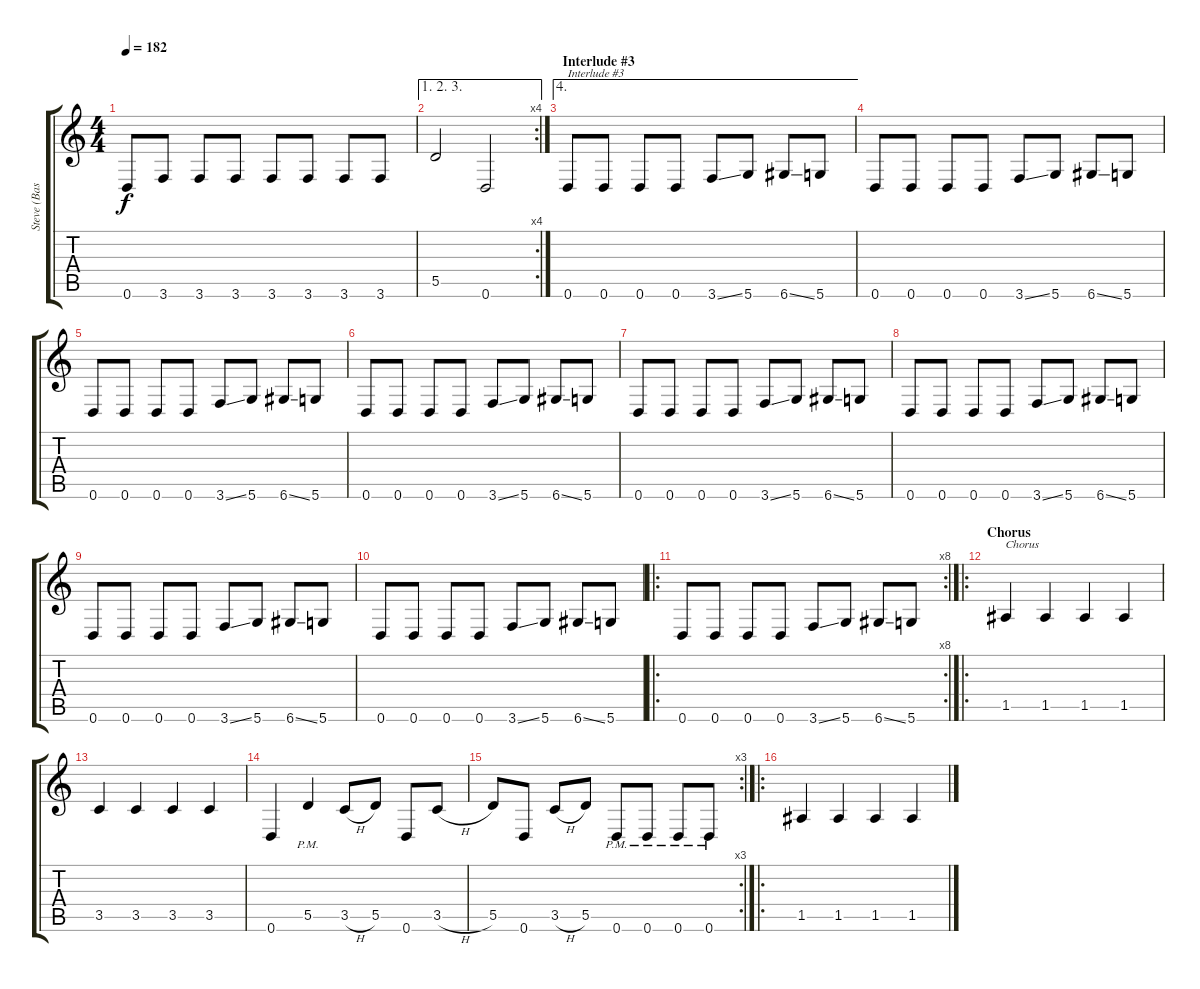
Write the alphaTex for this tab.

\track ("Steve (Bass)" "Steve (Bas") {instrument acousticbass}
\staff {score tabs}
\tuning (E4 B3 G3 D3 A2 D2) {hide}
\ts (4 4)
\tempo 182
\clef g2
\ks c
0.6.8{dy f} 3.6.8 3.6.8 3.6.8 3.6.8 3.6.8 3.6.8 3.6.8 |
\ae (1 2 3)
\rc 4
5.5.2 0.6.2 |
\ae 4
\section ("" "Interlude #3")
0.6.8{txt "Interlude #3"} 0.6.8 0.6.8 0.6.8 3.6{ss}.8 5.6.8 6.6{ss}.8 5.6.8 |
0.6.8 0.6.8 0.6.8 0.6.8 3.6{ss}.8 5.6.8 6.6{ss}.8 5.6.8 |
0.6.8 0.6.8 0.6.8 0.6.8 3.6{ss}.8 5.6.8 6.6{ss}.8 5.6.8 |
0.6.8 0.6.8 0.6.8 0.6.8 3.6{ss}.8 5.6.8 6.6{ss}.8 5.6.8 |
0.6.8 0.6.8 0.6.8 0.6.8 3.6{ss}.8 5.6.8 6.6{ss}.8 5.6.8 |
0.6.8 0.6.8 0.6.8 0.6.8 3.6{ss}.8 5.6.8 6.6{ss}.8 5.6.8 |
0.6.8 0.6.8 0.6.8 0.6.8 3.6{ss}.8 5.6.8 6.6{ss}.8 5.6.8 |
0.6.8 0.6.8 0.6.8 0.6.8 3.6{ss}.8 5.6.8 6.6{ss}.8 5.6.8 |
\ro
\rc 8
0.6.8 0.6.8 0.6.8 0.6.8 3.6{ss}.8 5.6.8 6.6{ss}.8 5.6.8 |
\ro
\section ("" "Chorus")
1.5.4{txt "Chorus"} 1.5.4 1.5.4 1.5.4 |
3.5.4 3.5.4 3.5.4 3.5.4 |
0.6.4 5.5{pm}.4 3.5{h}.8 5.5.8 0.6.8 3.5{h}.8 |
\rc 3
5.5.8 0.6.8 3.5{h}.8 5.5.8 0.6{pm}.8 0.6{pm}.8 0.6{pm}.8 0.6{pm}.8 |
\ro
1.5.4 1.5.4 1.5.4 1.5.4
